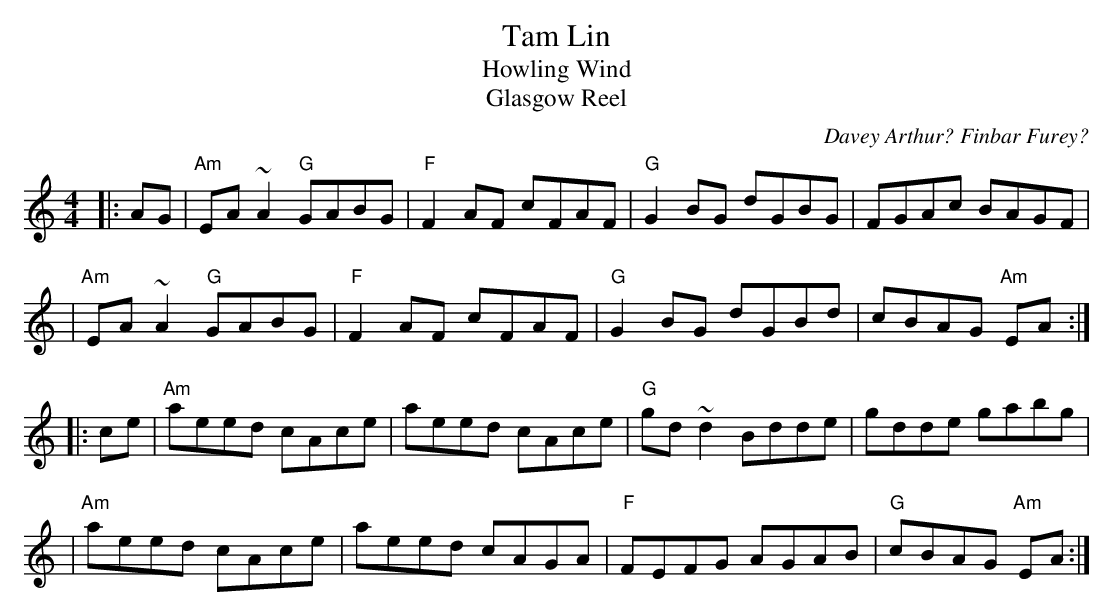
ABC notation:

X:1
T: Tam Lin
T: Howling Wind
T: Glasgow Reel
C: Davey Arthur? Finbar Furey?
M: 4/4
L: 1/8
K: Am
|: AG \
| "Am"EA~A2 "G"GABG | "F"F2AF cFAF | "G"G2BG dGBG | FGAc BAGF |
| "Am"EA~A2 "G"GABG | "F"F2AF cFAF | "G"G2BG dGBd | cBAG "Am"EA :|
|: ce \
| "Am"aeed cAce | aeed cAce | "G"gd~d2 Bdde | gdde gabg |
| "Am"aeed cAce | aeed cAGA | "F"FEFG AGAB | "G"cBAG "Am"EA :|
